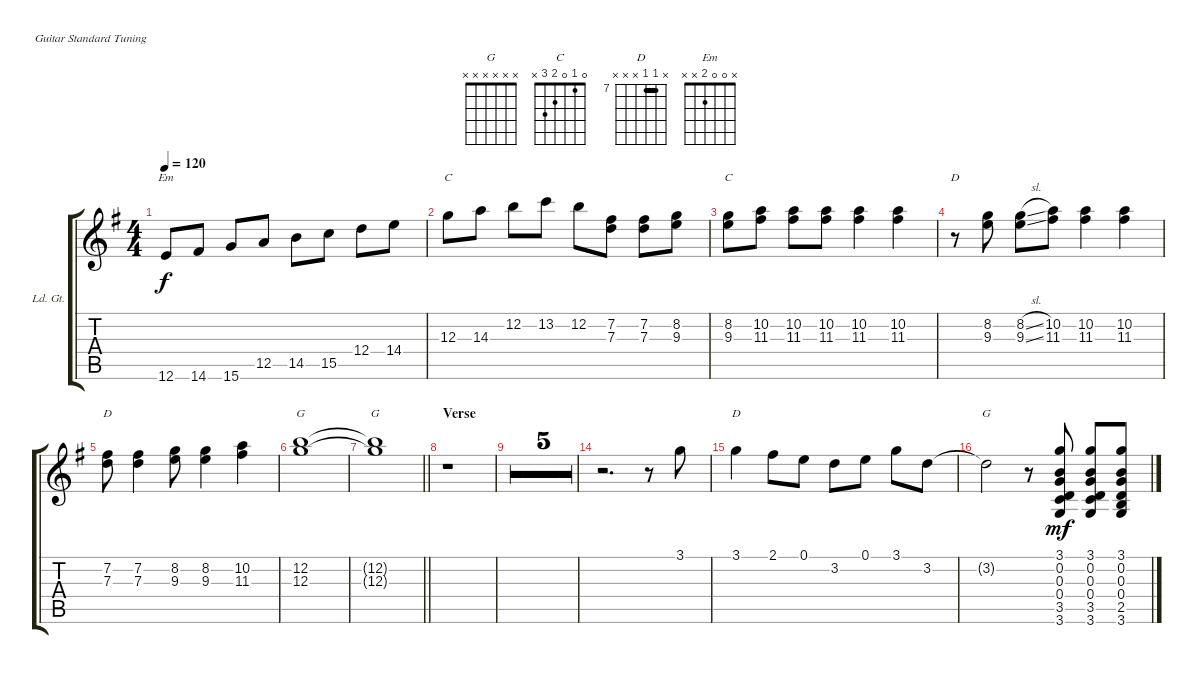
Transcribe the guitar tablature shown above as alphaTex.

\defaultSystemsLayout 4
\bracketExtendMode groupsimilarinstruments
\useSystemSignSeparator
\multiTrackTrackNamePolicy allsystems
\firstSystemTrackNameOrientation horizontal
\otherSystemsTrackNameOrientation horizontal
\track ("Lead Guitar" "Ld. Gt.") {multiBarRest instrument guitarharmonics}
\staff {score tabs}
\tuning (E4 B3 G3 D3 A2 E2)
\chord ("G" 3 3 4 5 5 3) {barre (3 3)}
\chord ("C" 0 1 0 2 3 x)
\chord ("D" 2 3 2 0 x x)
\chord ("Em" x 0 0 2 x x)
\chord ("D" x x x x x x)
\chord ("D" x 7 7 x x x) {firstfret 7 barre 7}
\chord ("G" x 12 12 x x x) {firstfret 12 barre 12}
\chord ("G" x x x x x x)
\ts (4 4)
\scale
0.329825
\tempo 120
\accidentals auto
\clef g2
\ottava regular
\simile none
\ks g
12.6.8{ch "Em" dy f} 14.6.8 15.6.8 12.5.8 14.5.8 15.5.8 12.4.8 14.4.8 |
12.3.8{ch "C"} 14.3.8 12.2.8 13.2.8 12.2.8 (7.2 7.3).8 (7.2 7.3).8 (9.3 8.2).8 |
(9.3 8.2).8{ch "C"} (10.2 11.3).8 (10.2 11.3).8 (10.2 11.3).8 (10.2 11.3).4 (10.2 11.3).4 |
r.8{ch "D"} (9.3 8.2).8 (9.3{sl} 8.2{sl}).8 (11.3 10.2).8 (11.3 10.2).4 (11.3 10.2).4 |
(7.2 7.3).8{ch "D"} (7.2 7.3).4 (8.2 9.3).8 (8.2 9.3).4 (10.2 11.3).4 |
(12.2 12.3).1{ch "G"} |
\barLineRight lightlight
(12.2{t} 12.3{t}).1{ch "G"} |
\section ("" "Verse")
r.1 |
r.1 |
r.1 |
r.1 |
r.1 |
r.1 |
r.2{d} r.8 3.1.8 |
3.1.4{ch "D"} 2.1.8 0.1.8 3.2.8 0.1.8 3.1.8 3.2.8 |
3.2{t}.2{ch "G"} r.8 (3.6 3.5 0.4 0.3 0.2 3.1).8{dy mf} (3.6 3.5 0.4 0.3 0.2 3.1).8 (3.6 2.5 0.4 0.3 0.2 3.1).8
